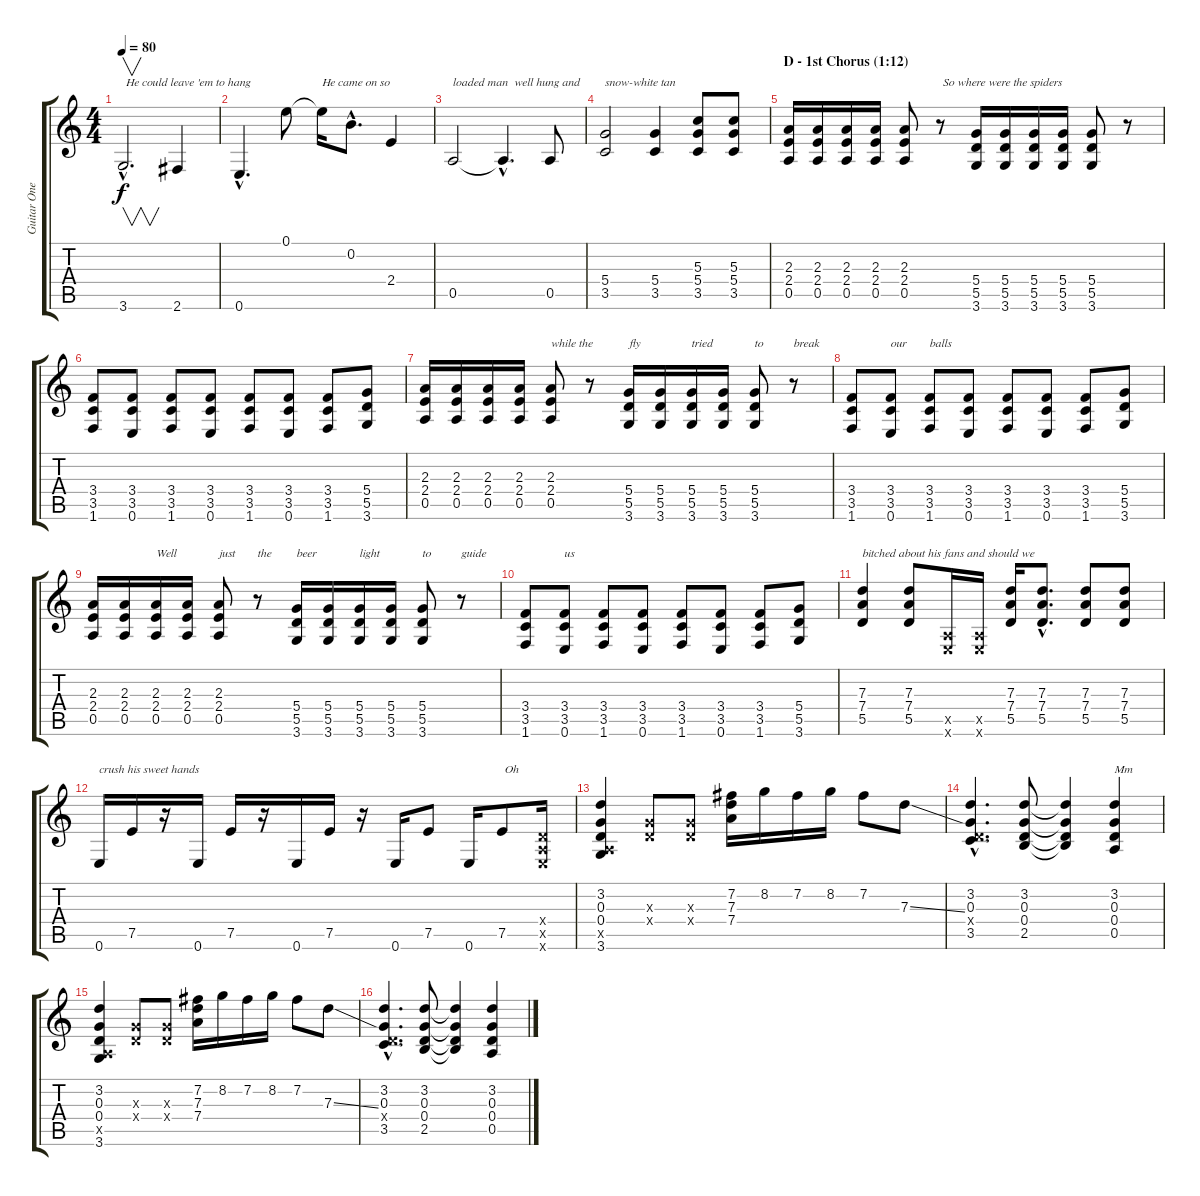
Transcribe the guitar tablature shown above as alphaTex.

\track ("Guitar One" "Guitar One") {instrument electricguitarclean}
\staff {score tabs}
\tuning (E4 B3 G3 D3 A2 E2) {hide}
\ts (4 4)
\tempo 80
\clef g2
\ks c
3.6{hac}.2{v d txt " He could leave 'em to hang" dy f} 2.6.4 |
0.6{hac}.4{d} 0.1.8 0.1{t}.16{txt "He came on so"} 0.2{hac}.8{d} 2.4.4 |
0.5.2{txt "loaded man  well hung and"} 0.5{hac t}.4{d} 0.5.8 |
(5.4 3.5).2{txt "snow-white tan"} (5.4 3.5).4 (5.3 5.4 3.5).8 (5.3 5.4 3.5).8 |
\section ("" "D - 1st Chorus (1:12)")
(2.3 2.4 0.5).16 (2.3 2.4 0.5).16 (2.3 2.4 0.5).16 (2.3 2.4 0.5).16 (2.3 2.4 0.5).8 r.8{txt " So where were the spiders"} (5.4 5.5 3.6).16 (5.4 5.5 3.6).16 (5.4 5.5 3.6).16 (5.4 5.5 3.6).16 (5.4 5.5 3.6).8 r.8 |
(3.4 3.5 1.6).8 (3.4 3.5 0.6).8 (3.4 3.5 1.6).8 (3.4 3.5 0.6).8 (3.4 3.5 1.6).8 (3.4 3.5 0.6).8 (3.4 3.5 1.6).8 (5.4 5.5 3.6).8 |
(2.3 2.4 0.5).16 (2.3 2.4 0.5).16 (2.3 2.4 0.5).16 (2.3 2.4 0.5).16 (2.3 2.4 0.5).8{txt "while the"} r.8 (5.4 5.5 3.6).16{txt "fly"} (5.4 5.5 3.6).16 (5.4 5.5 3.6).16{txt "tried"} (5.4 5.5 3.6).16 (5.4 5.5 3.6).8{txt "to"} r.8{txt "break"} |
(3.4 3.5 1.6).8 (3.4 3.5 0.6).8{txt "our"} (3.4 3.5 1.6).8{txt "balls"} (3.4 3.5 0.6).8 (3.4 3.5 1.6).8 (3.4 3.5 0.6).8 (3.4 3.5 1.6).8 (5.4 5.5 3.6).8 |
(2.3 2.4 0.5).16 (2.3 2.4 0.5).16 (2.3 2.4 0.5).16{txt "Well"} (2.3 2.4 0.5).16 (2.3 2.4 0.5).8{txt "just"} r.8{txt "the"} (5.4 5.5 3.6).16{txt "beer"} (5.4 5.5 3.6).16 (5.4 5.5 3.6).16{txt "light"} (5.4 5.5 3.6).16 (5.4 5.5 3.6).8{txt "to"} r.8{txt "guide"} |
(3.4 3.5 1.6).8 (3.4 3.5 0.6).8{txt "us"} (3.4 3.5 1.6).8 (3.4 3.5 0.6).8 (3.4 3.5 1.6).8 (3.4 3.5 0.6).8 (3.4 3.5 1.6).8 (5.4 5.5 3.6).8 |
(7.3 7.4 5.5).4{txt "bitched about his fans and should we"} (7.3 7.4 5.5).8 (0.5{x} 0.6{x}).16 (0.5{x} 0.6{x}).16 (7.3 7.4 5.5).16 (7.3{hac} 7.4{hac} 5.5{hac}).8{d} (7.3 7.4 5.5).8 (7.3 7.4 5.5).8 |
0.6.16{txt "crush his sweet hands"} 7.5.16 r.16 0.6.16 7.5.16 r.16 0.6.16 7.5.16 r.16 0.6.16 7.5.8 0.6.16 7.5.8{txt " Oh"} (0.4{x} 0.5{x} 0.6{x}).16 |
(3.2 0.3 0.4 0.5{x} 3.6).4 (0.3{x} 0.4{x}).8 (0.3{x} 0.4{x}).8 (7.2 7.3 7.4).16 8.2.16 7.2.16 8.2.16 7.2.8 7.3{ss}.8 |
(3.2{hac} 0.3{hac} 0.4{hac x} 3.5{hac}).4{d} (3.2 0.3 0.4 2.5).8 (3.2{t} 0.3{t} 0.4{t} 2.5{t}).4 (3.2 0.3 0.4 0.5).4{txt "Mm"} |
(3.2 0.3 0.4 0.5{x} 3.6).4 (0.3{x} 0.4{x}).8 (0.3{x} 0.4{x}).8 (7.2 7.3 7.4).16 8.2.16 7.2.16 8.2.16 7.2.8 7.3{ss}.8 |
(3.2{hac} 0.3{hac} 0.4{hac x} 3.5{hac}).4{d} (3.2 0.3 0.4 2.5).8 (3.2{t} 0.3{t} 0.4{t} 2.5{t}).4 (3.2 0.3 0.4 0.5).4
